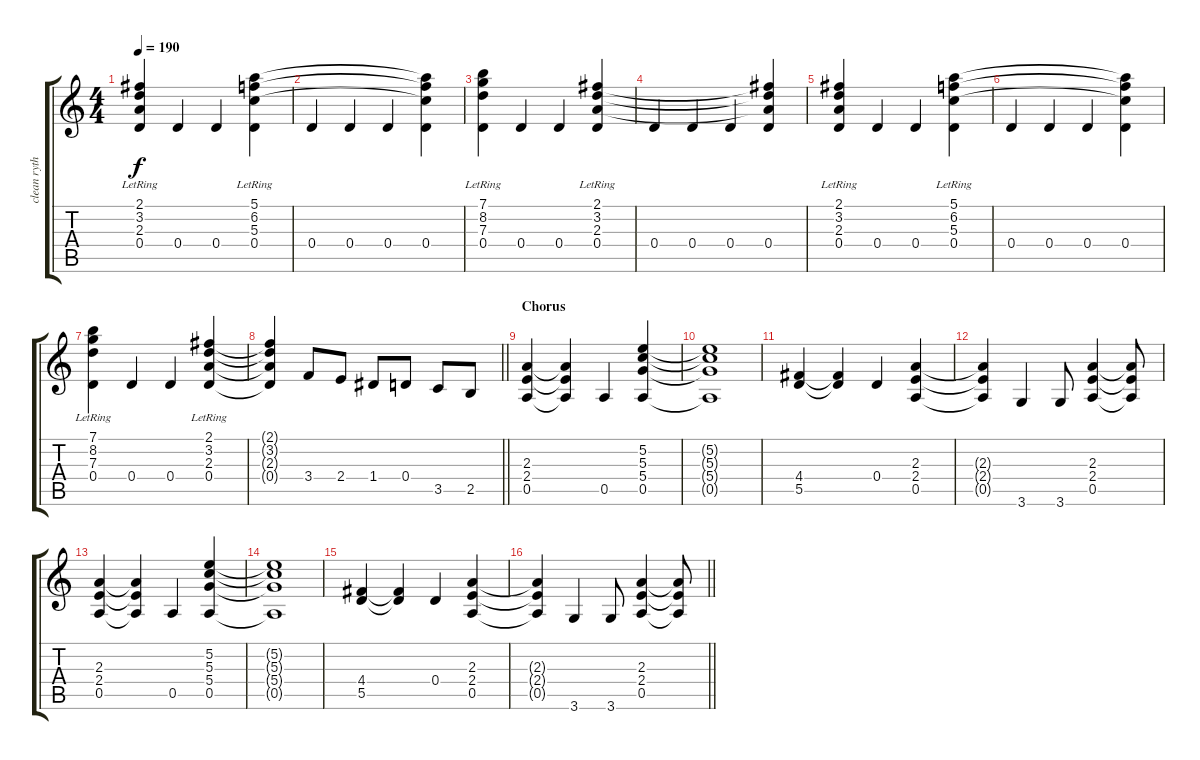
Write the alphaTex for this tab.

\track ("clean rythm" "clean ryth") {instrument electricguitarjazz}
\staff {score tabs}
\tuning (E4 B3 G3 D3 A2 E2) {hide}
\ts (4 4)
\tempo 190
\clef g2
\ks c
(2.1{lr} 3.2{lr} 2.3{lr} 0.4).4{dy f} 0.4.4 0.4.4 (5.1{lr} 6.2{lr} 5.3{lr} 0.4).4 |
0.4.4 0.4.4 0.4.4 (5.1{t} 6.2{t} 5.3{t} 0.4).4 |
(7.1{lr} 8.2{lr} 7.3{lr} 0.4).4 0.4.4 0.4.4 (2.1{lr} 3.2 2.3 0.4).4 |
0.4.4 0.4.4 0.4.4 (2.1{t} 3.2{t} 2.3{t} 0.4).4 |
(2.1{lr} 3.2{lr} 2.3{lr} 0.4).4 0.4.4 0.4.4 (5.1{lr} 6.2{lr} 5.3{lr} 0.4).4 |
0.4.4 0.4.4 0.4.4 (5.1{t} 6.2{t} 5.3{t} 0.4).4 |
(7.1{lr} 8.2{lr} 7.3{lr} 0.4).4 0.4.4 0.4.4 (2.1{lr} 3.2 2.3 0.4).4 |
\barLineRight lightlight
(2.1{t} 3.2{t} 2.3{t} 0.4{t}).4 3.4.8 2.4.8 1.4.8 0.4.8 3.5.8 2.5.8 |
\section ("" "Chorus")
(2.3 2.4 0.5).4 (2.3{t} 2.4{t} 0.5{t}).4 0.5.4 (5.2 5.3 5.4 0.5).4 |
(5.2{t} 5.3{t} 5.4{t} 0.5{t}).1 |
(4.4 5.5).4 (4.4{t} 5.5{t}).4 0.4.4 (2.3 2.4 0.5).4 |
(2.3{t} 2.4{t} 0.5{t}).4 3.6.4 3.6.8 (2.3 2.4 0.5).4 (2.3{t} 2.4{t} 0.5{t}).8 |
(2.3 2.4 0.5).4 (2.3{t} 2.4{t} 0.5{t}).4 0.5.4 (5.2 5.3 5.4 0.5).4 |
(5.2{t} 5.3{t} 5.4{t} 0.5{t}).1 |
(4.4 5.5).4 (4.4{t} 5.5{t}).4 0.4.4 (2.3 2.4 0.5).4 |
\barLineRight lightlight
(2.3{t} 2.4{t} 0.5{t}).4 3.6.4 3.6.8 (2.3 2.4 0.5).4 (2.3{t} 2.4{t} 0.5{t}).8
